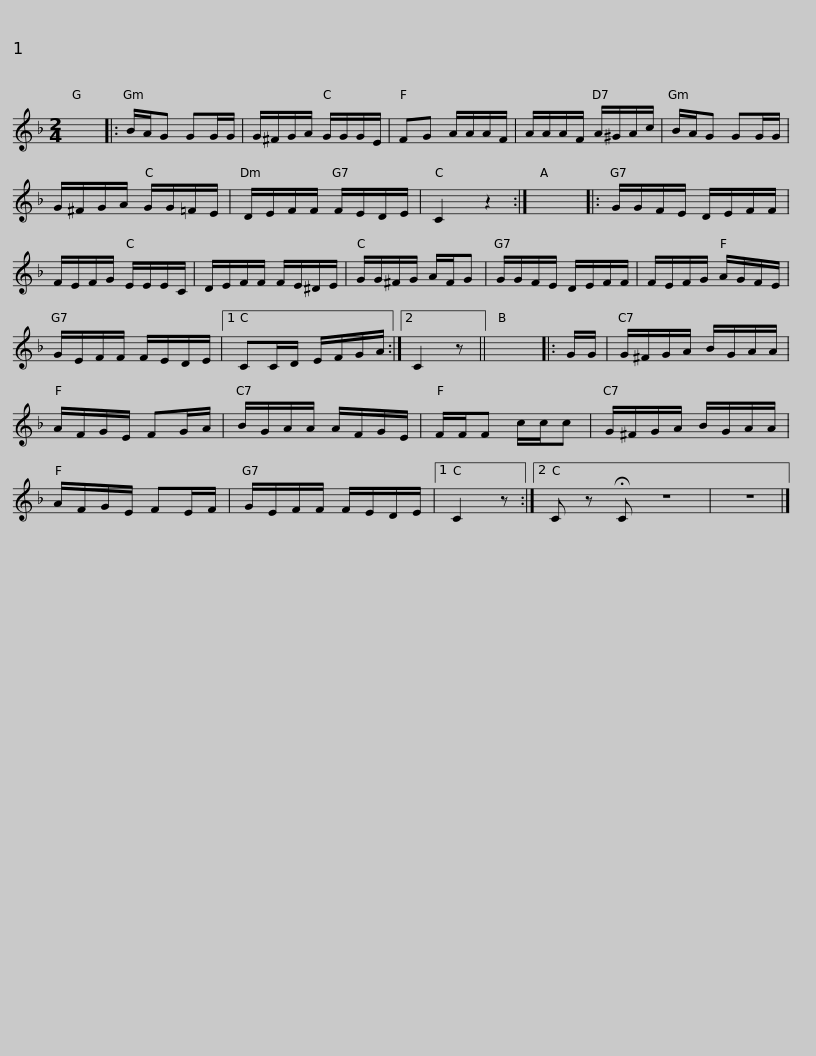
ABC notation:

X:1
L:1/8
M:2/4
I:linebreak $
K:F
V:1 treble
V:1
 x4 |: B/A/G GG/G/ | G/^F/G/A/ G/G/G/E/ | FG A/A/A/F/ | A/A/A/F/ A/^G/A/c/ | %5
 B/A/G GG/G/ | G/^F/G/A/ G/G/=F/E/ |$ D/E/F/F/ F/E/D/E/ | C2 z2 :| x4 |: %10
 G/G/F/E/ D/E/F/F/ | F/E/F/G/ E/E/E/C/ | D/E/F/F/ F/E/^D/E/ | G/G/^F/G/ A/F/G |$ G/G/F/E/ D/E/F/F/ | %15
 F/E/F/G/ A/G/F/E/ | G/E/F/F/ F/E/D/E/ |1 CC/D/ E/F/G/A/ :|2 C2 z || x4 |: %20
 G/G/ | G/^F/G/A/ B/G/A/A/ |$ A/F/G/E/ FG/A/ | B/G/A/A/ A/F/G/E/ | F/F/F c/c/c | %25
 G/^F/G/A/ B/G/A/A/ | A/F/G/E/ FE/F/ | G/E/F/F/ F/E/D/E/ |1 C2 z :|2$ C z !fermata!C z4 | %30
 z4 |] %31
